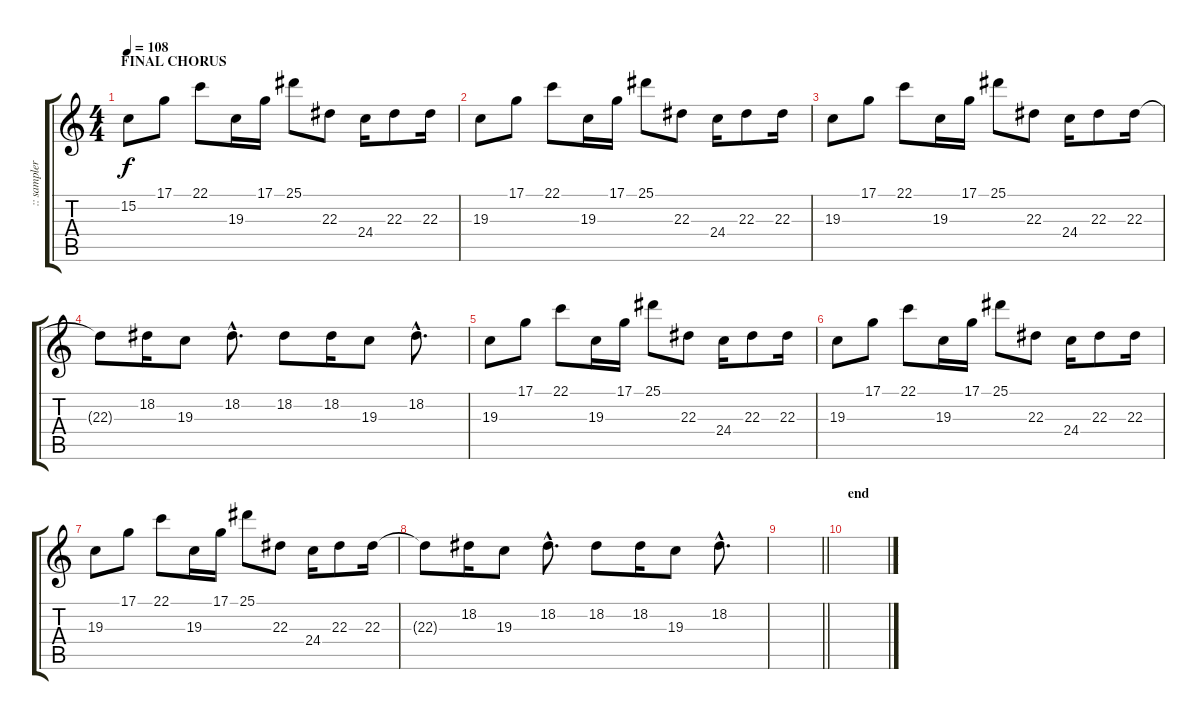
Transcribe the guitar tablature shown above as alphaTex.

\track (":: sampler ::" ":: sampler") {instrument lead2sawtooth}
\staff {score tabs}
\tuning (D4 A3 F3 C3 G2 C2) {hide}
\ts (4 4)
\section ("" "FINAL CHORUS")
\tempo 108
\clef g2
\ks c
15.2.8{dy f} 17.1.8 22.1.8 19.3.16 17.1.16 25.1.8 22.3.8 24.4.16 22.3.8 22.3.16 |
19.3.8 17.1.8 22.1.8 19.3.16 17.1.16 25.1.8 22.3.8 24.4.16 22.3.8 22.3.16 |
19.3.8 17.1.8 22.1.8 19.3.16 17.1.16 25.1.8 22.3.8 24.4.16 22.3.8 22.3.16 |
22.3{t}.8 18.2.16 19.3.8 18.2{hac}.8{d} 18.2.8 18.2.16 19.3.8 18.2{hac}.8{d} |
19.3.8 17.1.8 22.1.8 19.3.16 17.1.16 25.1.8 22.3.8 24.4.16 22.3.8 22.3.16 |
19.3.8 17.1.8 22.1.8 19.3.16 17.1.16 25.1.8 22.3.8 24.4.16 22.3.8 22.3.16 |
19.3.8 17.1.8 22.1.8 19.3.16 17.1.16 25.1.8 22.3.8 24.4.16 22.3.8 22.3.16 |
22.3{t}.8 18.2.16 19.3.8 18.2{hac}.8{d} 18.2.8 18.2.16 19.3.8 18.2{hac}.8{d} |
\barLineRight lightlight
|
\section ("" "end")
